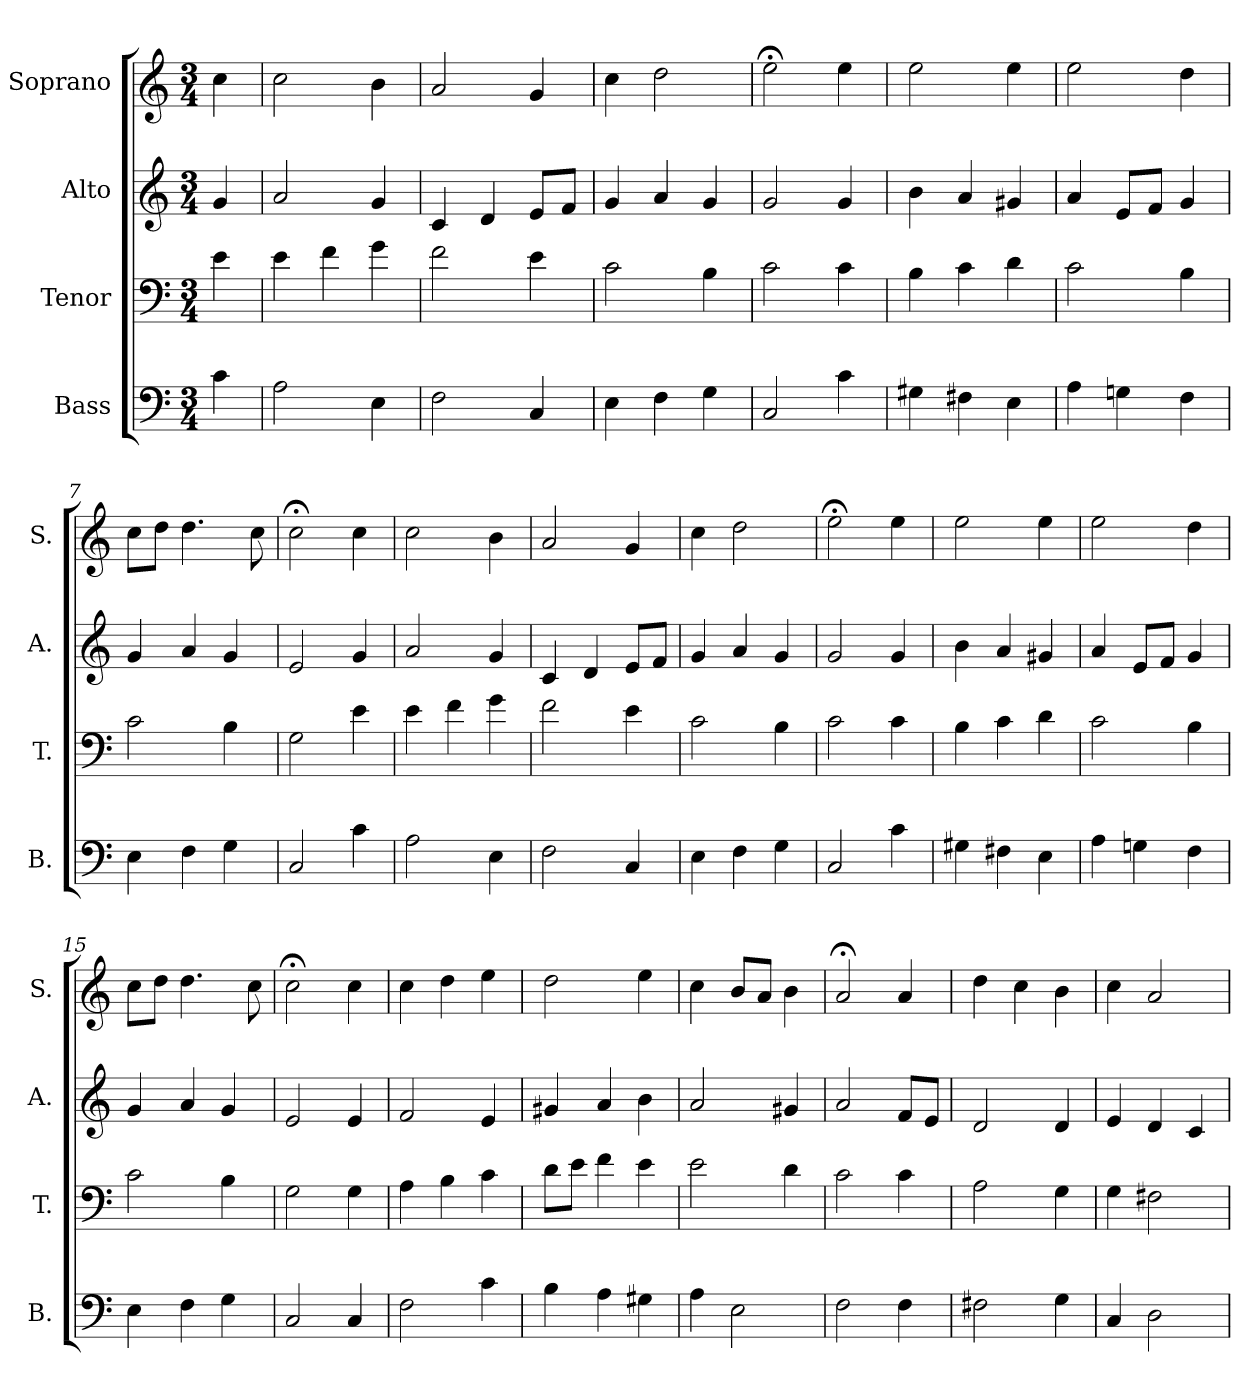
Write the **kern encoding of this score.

**kern	**kern	**kern	**kern
*part4	*part3	*part2	*part1
*staff4	*staff3	*staff2	*staff1
*I"Bass	*I"Tenor	*I"Alto	*I"Soprano
*I'B.	*I'T.	*I'A.	*I'S.
*clefF4	*clefF4	*clefG2	*clefG2
*k[]	*k[]	*k[]	*k[]
*C:	*C:	*C:	*C:
*M3/4	*M3/4	*M3/4	*M3/4
=	=	=	=
4c\	4e\	4g/	4cc\
=1	=1	=1	=1
2A\	4e\	2a/	2cc\
.	4f\	.	.
4E\	4g\	4g/	4b\
=2	=2	=2	=2
2F\	2f\	4c/	2a/
.	.	4d/	.
4C/	4e\	8e/L	4g/
.	.	8f/J	.
=3	=3	=3	=3
4E\	2c\	4g/	4cc\
4F\	.	4a/	2dd\
4G\	4B\	4g/	.
=4	=4	=4	=4
2C/	2c\	2g/	2ee;<\
4c\	4c\	4g/	4ee\
=5	=5	=5	=5
4G#X\	4B\	4b\	2ee\
4F#X\	4c\	4a/	.
4E\	4d\	4g#X/	4ee\
=6	=6	=6	=6
4A\	2c\	4a/	2ee\
4Gn\	.	8e/L	.
.	.	8f/J	.
4F\	4B\	4g/	4dd\
!!LO:LB:g=z
=7	=7	=7	=7
4E\	2c\	4g/	8cc\L
.	.	.	8dd\J
4F\	.	4a/	4.dd\
4G\	4B\	4g/	.
.	.	.	8cc\
=8	=8	=8	=8
2C/	2G\	2e/	2cc;<\
4c\	4e\	4g/	4cc\
=9	=9	=9	=9
2A\	4e\	2a/	2cc\
.	4f\	.	.
4E\	4g\	4g/	4b\
=10	=10	=10	=10
2F\	2f\	4c/	2a/
.	.	4d/	.
4C/	4e\	8e/L	4g/
.	.	8f/J	.
=11	=11	=11	=11
4E\	2c\	4g/	4cc\
4F\	.	4a/	2dd\
4G\	4B\	4g/	.
=12	=12	=12	=12
2C/	2c\	2g/	2ee;<\
4c\	4c\	4g/	4ee\
=13	=13	=13	=13
4G#X\	4B\	4b\	2ee\
4F#X\	4c\	4a/	.
4E\	4d\	4g#X/	4ee\
!!LO:LB:g=z
=14	=14	=14	=14
4A\	2c\	4a/	2ee\
4Gn\	.	8e/L	.
.	.	8f/J	.
4F\	4B\	4g/	4dd\
=15	=15	=15	=15
4E\	2c\	4g/	8cc\L
.	.	.	8dd\J
4F\	.	4a/	4.dd\
4G\	4B\	4g/	.
.	.	.	8cc\
=16	=16	=16	=16
2C/	2G\	2e/	2cc;<\
4C/	4G\	4e/	4cc\
=17	=17	=17	=17
2F\	4A\	2f/	4cc\
.	4B\	.	4dd\
4c\	4c\	4e/	4ee\
=18	=18	=18	=18
4B\	8d\L	4g#X/	2dd\
.	8e\J	.	.
4A\	4f\	4a/	.
4G#X\	4e\	4b\	4ee\
=19	=19	=19	=19
4A\	2e\	2a/	4cc\
2E\	.	.	8b/L
.	.	.	8a/J
.	4d\	4g#X/	4b\
=20	=20	=20	=20
2F\	2c\	2a/	2a;</
4F\	4c\	8f/L	4a/
.	.	8e/J	.
!!LO:PB:g=z
=21	=21	=21	=21
2F#X\	2A\	2d/	4dd\
.	.	.	4cc\
4G\	4G\	4d/	4b\
=22	=22	=22	=22
4C/	4G\	4e/	4cc\
2D\	2F#X\	4d/	2a/
.	.	4c/	.
=	=	=	=
*-	*-	*-	*-
